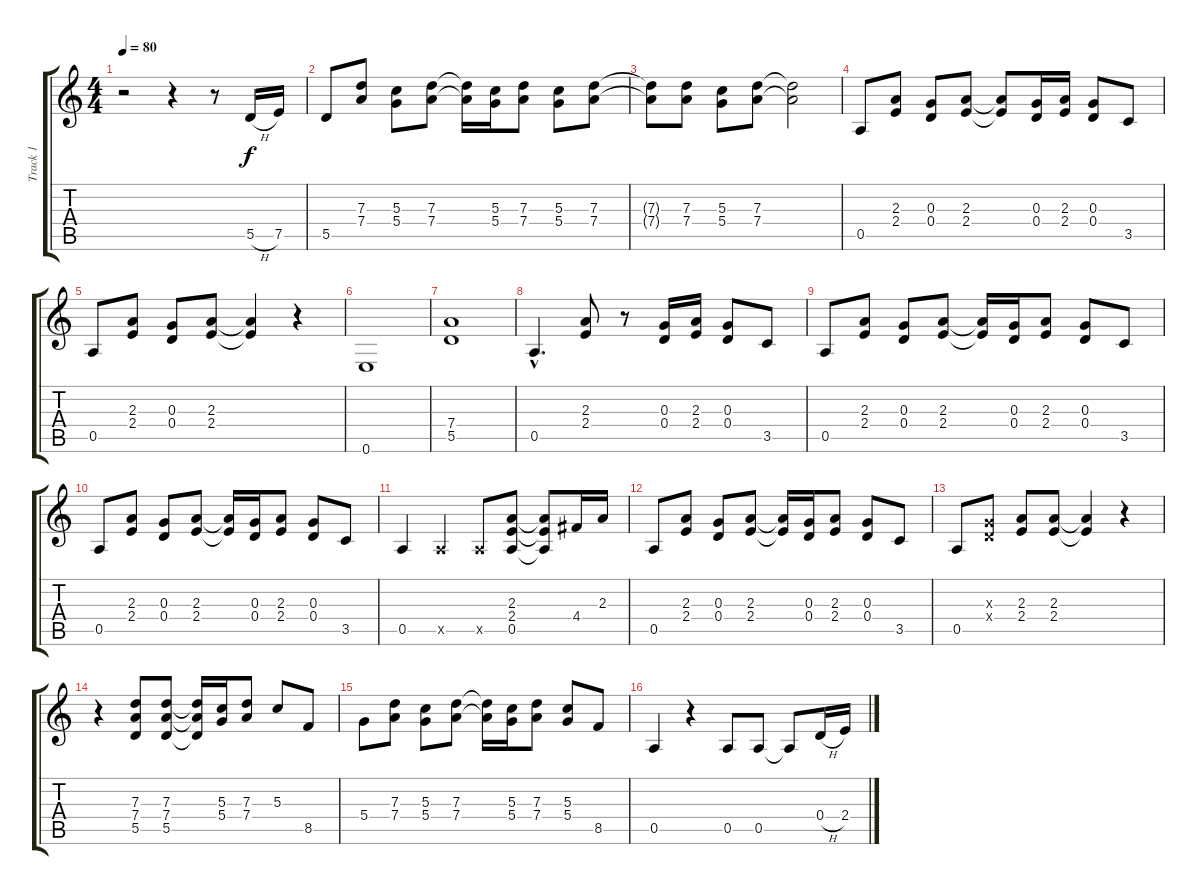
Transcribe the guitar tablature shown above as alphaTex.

\track ("Track 1" "Track 1") {instrument electricguitarclean}
\staff {score tabs}
\tuning (E4 B3 G3 D3 A2 E2) {hide}
\ts (4 4)
\tempo 80
\clef g2
\ks c
r.2{dy f} r.4 r.8 5.5{h}.16 7.5.16 |
5.5.8 (7.3 7.4).8 (5.3 5.4).8 (7.3 7.4).8 (7.3{t} 7.4{t}).16 (5.3 5.4).16 (7.3 7.4).8 (5.3 5.4).8 (7.3 7.4).8 |
(7.3{t} 7.4{t}).8 (7.3 7.4).8 (5.3 5.4).8 (7.3 7.4).8 (7.3{t} 7.4{t}).2 |
0.5.8 (2.3 2.4).8 (0.3 0.4).8 (2.3 2.4).8 (2.3{t} 2.4{t}).8 (0.3 0.4).16 (2.3 2.4).16 (0.3 0.4).8 3.5.8 |
0.5.8 (2.3 2.4).8 (0.3 0.4).8 (2.3 2.4).8 (2.3{t} 2.4{t}).4 r.4 |
0.6.1 |
(7.4 5.5).1 |
0.5{hac}.4{d} (2.3 2.4).8 r.8 (0.3 0.4).16 (2.3 2.4).16 (0.3 0.4).8 3.5.8 |
0.5.8 (2.3 2.4).8 (0.3 0.4).8 (2.3 2.4).8 (2.3{t} 2.4{t}).16 (0.3 0.4).16 (2.3 2.4).8 (0.3 0.4).8 3.5.8 |
0.5.8 (2.3 2.4).8 (0.3 0.4).8 (2.3 2.4).8 (2.3{t} 2.4{t}).16 (0.3 0.4).16 (2.3 2.4).8 (0.3 0.4).8 3.5.8 |
0.5.4 0.5{x}.4 0.5{x}.8 (2.3 2.4 0.5).8 (2.3{t} 2.4{t} 0.5{t}).8 4.4.16 2.3.16 |
0.5.8 (2.3 2.4).8 (0.3 0.4).8 (2.3 2.4).8 (2.3{t} 2.4{t}).16 (0.3 0.4).16 (2.3 2.4).8 (0.3 0.4).8 3.5.8 |
0.5.8 (0.3{x} 0.4{x}).8 (2.3 2.4).8 (2.3 2.4).8 (2.3{t} 2.4{t}).4 r.4 |
r.4 (7.3 7.4 5.5).8 (7.3 7.4 5.5).8 (7.3{t} 7.4{t} 5.5{t}).16 (5.3 5.4).16 (7.3 7.4).8 5.3.8 8.5.8 |
5.4.8 (7.3 7.4).8 (5.3 5.4).8 (7.3 7.4).8 (7.3{t} 7.4{t}).16 (5.3 5.4).16 (7.3 7.4).8 (5.3 5.4).8 8.5.8 |
0.5.4 r.4 0.5.8 0.5.8 0.5{t}.8 0.4{h}.16 2.4.16
